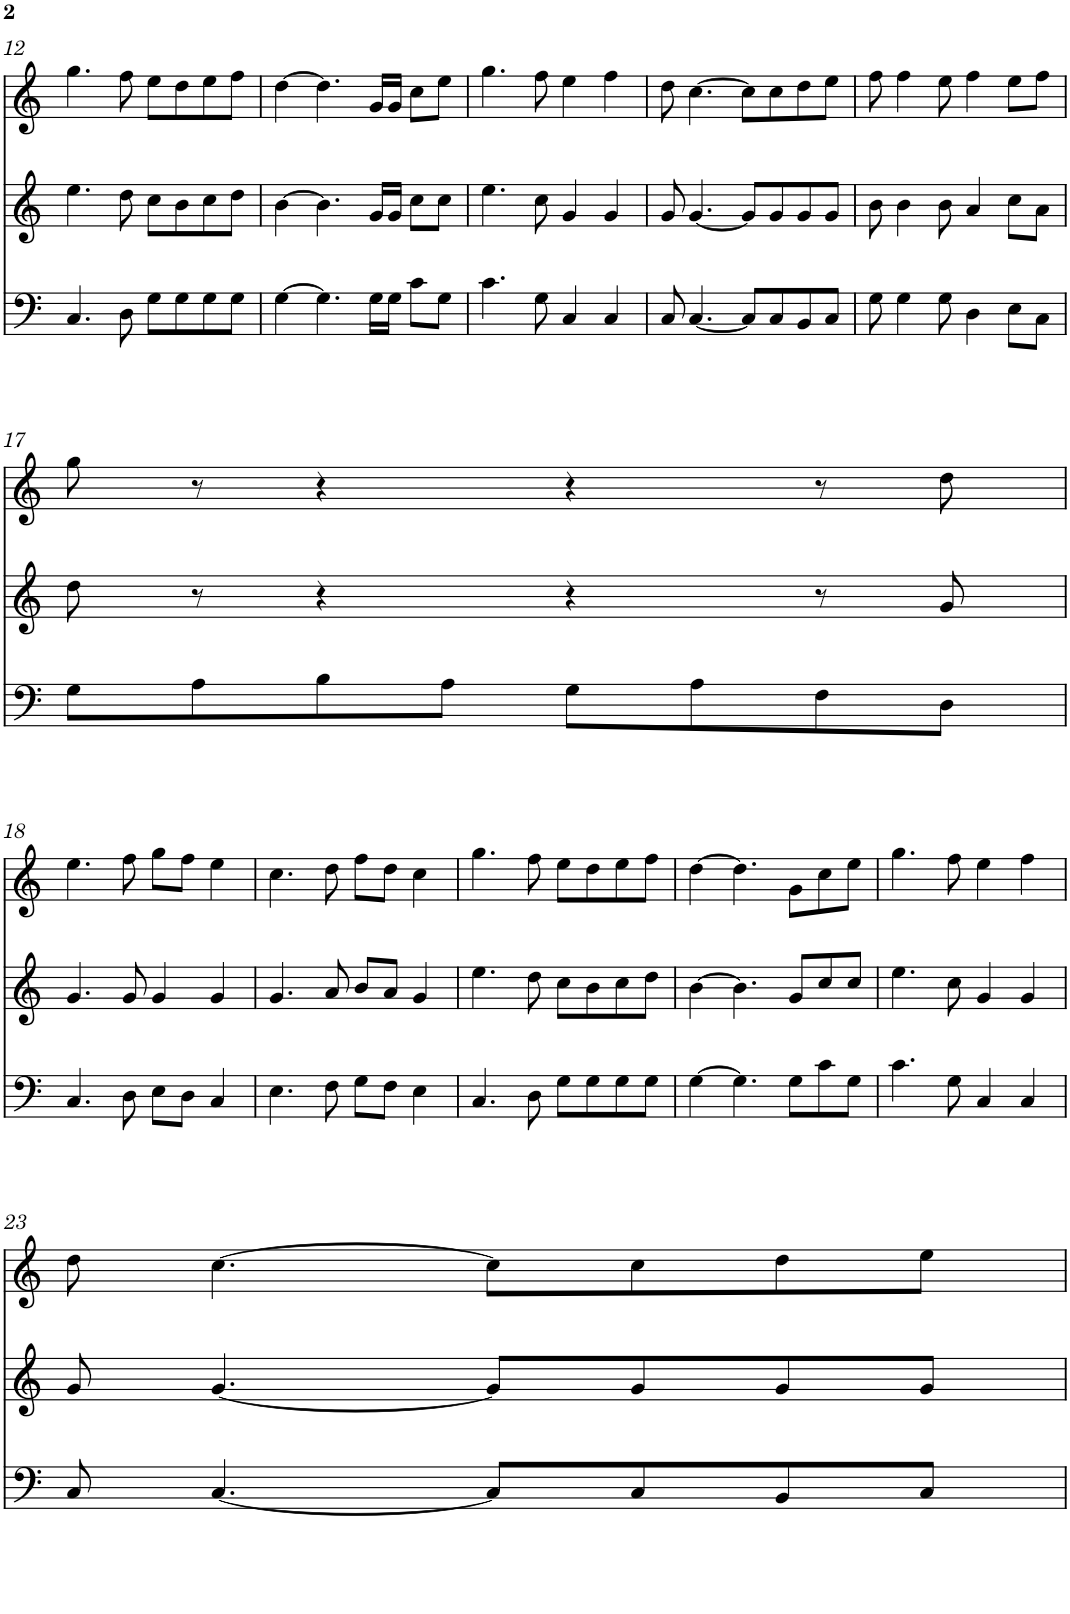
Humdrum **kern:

**kern	**kern	**kern
*part3	*part2	*part1
*staff3	*staff2	*staff1
*I"Contrabaix	*I"Gralla 2	*I"Gralla 1
!!LO:PB:g=z
*clefF4	*clefG2	*clefG2
*k[]	*k[]	*k[]
*M4/4	*M4/4	*M4/4
=12	=12	=12
4.C/	4.ee\	4.gg\
8D\	8dd\	8ff\
8G\L	8cc\L	8ee\L
8G\	8b\	8dd\
8G\	8cc\	8ee\
8G\J	8dd\J	8ff\J
=13	=13	=13
[4G\	[4b\	[4dd\
4.G\]	4.b\]	4.dd\]
16G\LL	16g/LL	16g/LL
16G\JJ	16g/JJ	16g/JJ
8c\L	8cc\L	8cc\L
8G\J	8cc\J	8ee\J
=14	=14	=14
4.c\	4.ee\	4.gg\
8G\	8cc\	8ff\
4C/	4g/	4ee\
4C/	4g/	4ff\
=15	=15	=15
8C/	8g/	8dd\
[4.C/	[4.g/	[4.cc\
8C/L]	8g/L]	8cc\L]
8C/	8g/	8cc\
8BB/	8g/	8dd\
8C/J	8g/J	8ee\J
=16	=16	=16
8G\	8b\	8ff\
4G\	4b\	4ff\
8G\	8b\	8ee\
4D\	4a/	4ff\
8E\L	8cc\L	8ee\L
8C\J	8a\J	8ff\J
!!LO:LB:g=z
=17	=17	=17
8G\L	8dd\	8gg\
8A\	8r	8r
8B\	4r	4r
8A\J	.	.
8G\L	4r	4r
8A\	.	.
8F\	8r	8r
8D\J	8g/	8dd\
!!LO:LB:g=z
=18	=18	=18
4.C/	4.g/	4.ee\
8D\	8g/	8ff\
8E\L	4g/	8gg\L
8D\J	.	8ff\J
4C/	4g/	4ee\
=19	=19	=19
4.E\	4.g/	4.cc\
8F\	8a/	8dd\
8G\L	8b/L	8ff\L
8F\J	8a/J	8dd\J
4E\	4g/	4cc\
=20	=20	=20
4.C/	4.ee\	4.gg\
8D\	8dd\	8ff\
8G\L	8cc\L	8ee\L
8G\	8b\	8dd\
8G\	8cc\	8ee\
8G\J	8dd\J	8ff\J
=21	=21	=21
[4G\	[4b\	[4dd\
4.G\]	4.b\]	4.dd\]
8G\L	8g/L	8g\L
8c\	8cc/	8cc\
8G\J	8cc/J	8ee\J
=22	=22	=22
4.c\	4.ee\	4.gg\
8G\	8cc\	8ff\
4C/	4g/	4ee\
4C/	4g/	4ff\
!!LO:LB:g=z
=23	=23	=23
8C/	8g/	8dd\
[4.C/	[4.g/	[4.cc\
8C/L]	8g/L]	8cc\L]
8C/	8g/	8cc\
8BB/	8g/	8dd\
8C/J	8g/J	8ee\J
=	=	=
*-	*-	*-
